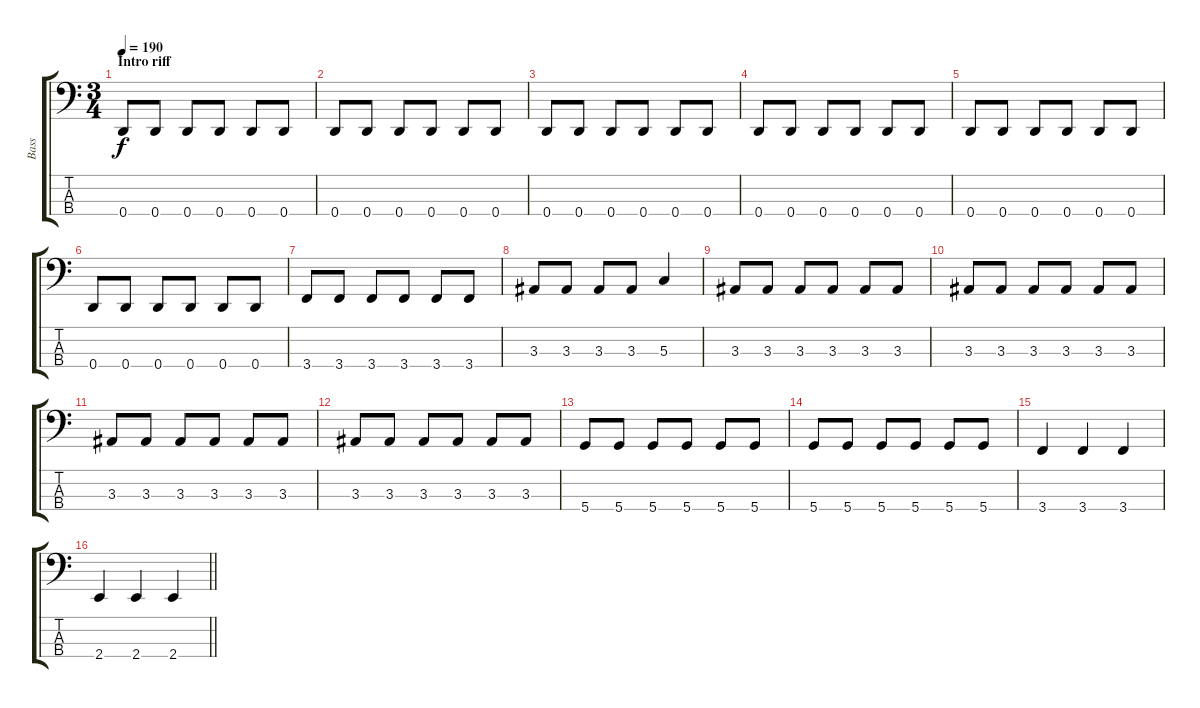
\track ("Bass" "Bass") {instrument electricbassfinger}
\staff {score tabs}
\tuning (F2 C2 G1 D1) {hide}
\ts (3 4)
\section ("" "Intro riff")
\tempo 190
\clef f4
\ks c
0.4.8{dy f} 0.4.8 0.4.8 0.4.8 0.4.8 0.4.8 |
0.4.8 0.4.8 0.4.8 0.4.8 0.4.8 0.4.8 |
0.4.8 0.4.8 0.4.8 0.4.8 0.4.8 0.4.8 |
0.4.8 0.4.8 0.4.8 0.4.8 0.4.8 0.4.8 |
0.4.8 0.4.8 0.4.8 0.4.8 0.4.8 0.4.8 |
0.4.8 0.4.8 0.4.8 0.4.8 0.4.8 0.4.8 |
3.4.8 3.4.8 3.4.8 3.4.8 3.4.8 3.4.8 |
3.3.8 3.3.8 3.3.8 3.3.8 5.3.4 |
3.3.8 3.3.8 3.3.8 3.3.8 3.3.8 3.3.8 |
3.3.8 3.3.8 3.3.8 3.3.8 3.3.8 3.3.8 |
3.3.8 3.3.8 3.3.8 3.3.8 3.3.8 3.3.8 |
3.3.8 3.3.8 3.3.8 3.3.8 3.3.8 3.3.8 |
5.4.8 5.4.8 5.4.8 5.4.8 5.4.8 5.4.8 |
5.4.8 5.4.8 5.4.8 5.4.8 5.4.8 5.4.8 |
3.4.4 3.4.4 3.4.4 |
\barLineRight lightlight
2.4.4 2.4.4 2.4.4
